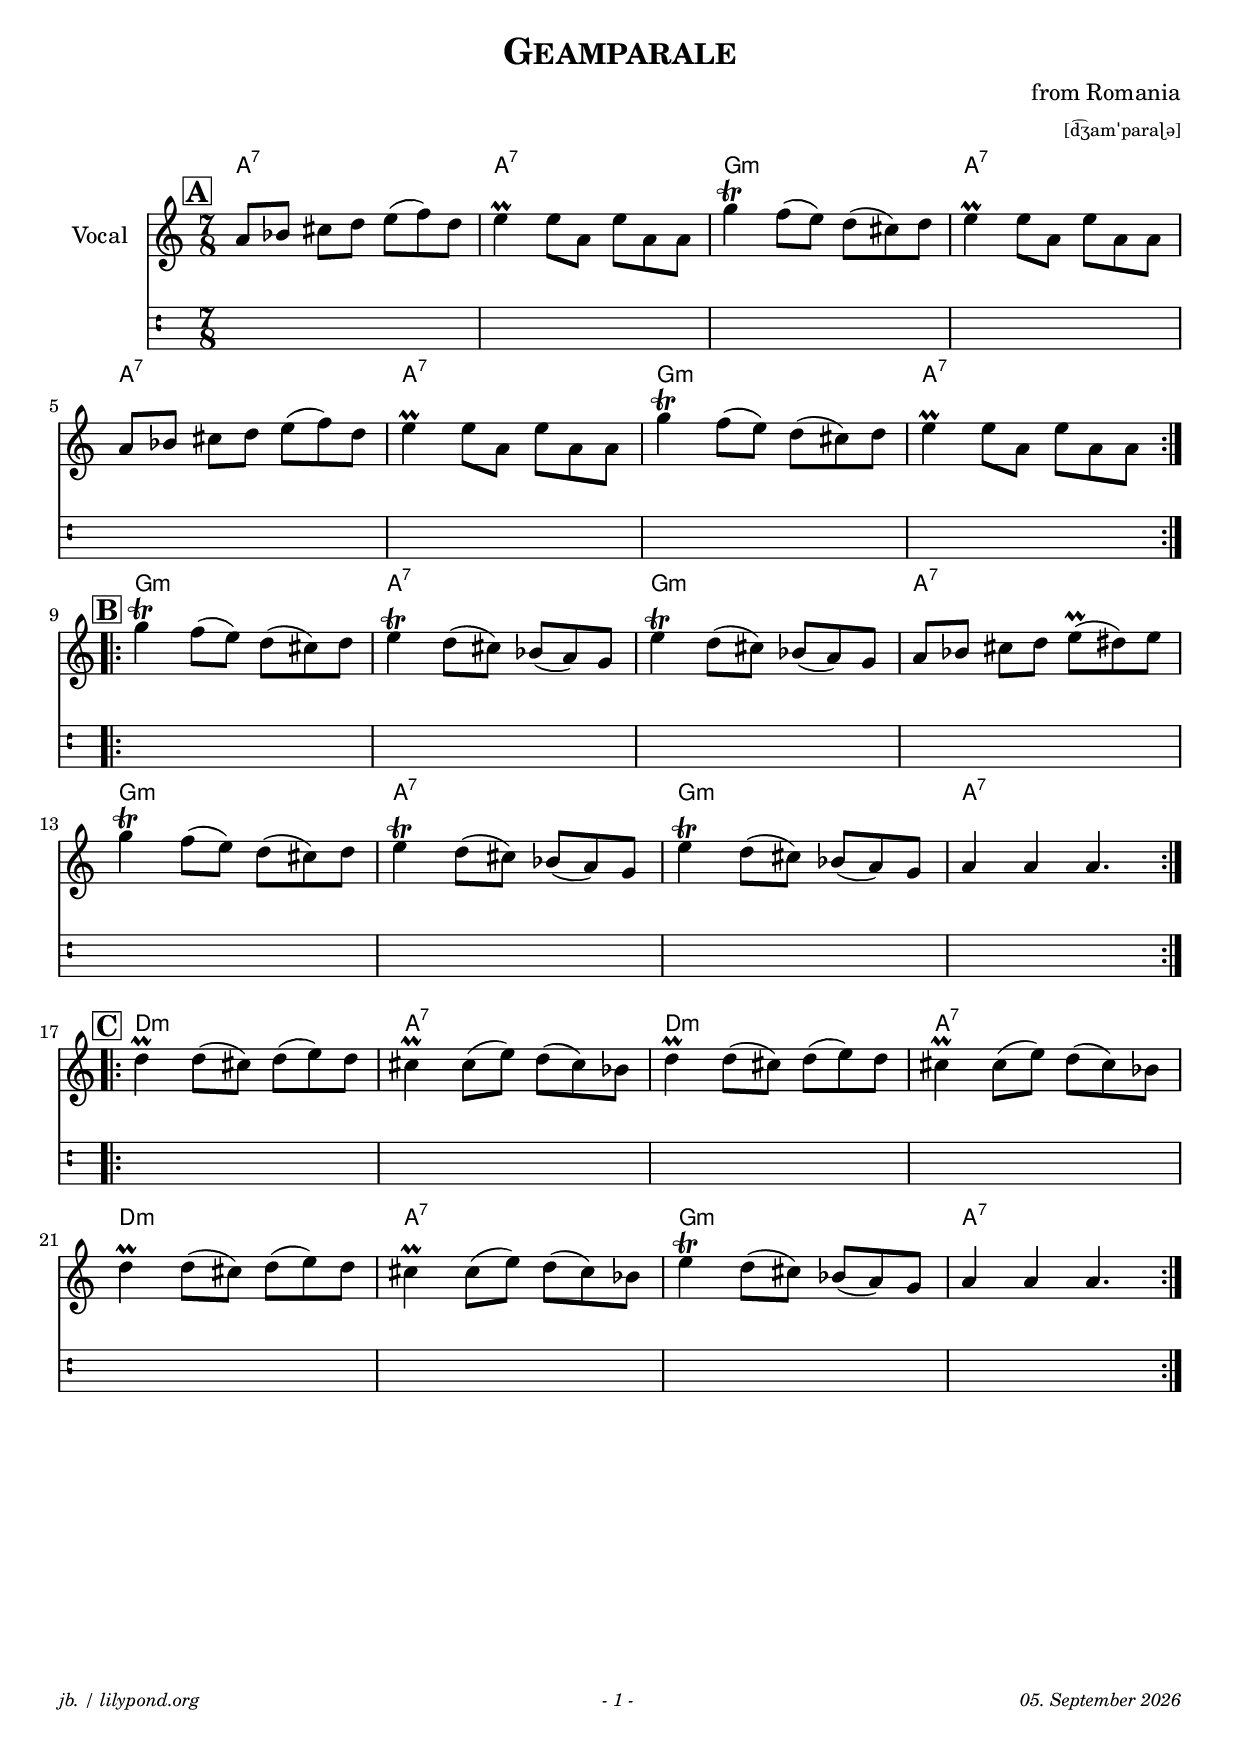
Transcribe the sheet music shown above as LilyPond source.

% tepmlate for a three parts Staff with lyrices and a repeat in it
\version "2.20.0"
\include "../_common/makros.ily"

\version "2.20.0"

piecename_footerline = "Geamparale"

version_date = "03.2023"

\header {
  title = \markup \caps  {"Geamparale"}
  composer = "from Romania"
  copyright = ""
  arranger = \markup  \fontsize #-2 {"[d͡ʒamˈparaɭə]"}
}

\include "../_common/footers.ily"
\footer_common_with_pagenum 


\paper {
  %system-system-spacing.padding = #10 % spacer between the staff group
  system-system-spacing.basic-distance = #11
  ragged-last-bottom = ##t
  bottom-margin = 7
}
\version "2.20.0"

\include "../_common/makros.ily"

global = {
    \time 7/8
    \clef treble
    % use 2 2 3 schema for bars
    \set Timing.baseMoment = #(ly:make-moment 1/8)
    \set Timing.beatStructure = 2,2,3
}

% part A : four bars that repeat
aa =  \fixed c'' { 
  a,8 bes, cis d e (f) d | e4\prall  e8 a, e a, a, | g4\trill f8 (e) d (cis) d | e4\prall e8 a, e a, a, }

aaa = { \aa \break 
        \aa }

% part B : three bars same, last different
bb = {
  g4\trill f8 (e) d (cis) d | e4\trill d8(cis) bes,(a,) g, | e4\trill d8(cis) bes,(a,) g, }

bbb = \fixed c''{ 
  \bb | a,8 bes, cis d e\prall (dis) e | 
  \bb | a,4 4 4.}

% part C : two bars same, last different
cc = { 
  d4\prall d8(cis) d(e) d | cis4\prall cis8(e) d(cis) bes,  }

ccc = \fixed c'' { 
  \cc | d4\prall d8(cis) d(e) d | cis4\prall cis8(e) d(cis) bes, | 
  \cc | e4\trill d8 (cis) bes,8 (a,) g,| a,4 4 4. | }

dm = \chordmode { d2:m s4. }
gm = \chordmode { g2:m s4. }
aspt = \chordmode { a2:7 s4. }


voice_part_a =  { 
   \key a \minor
   \mark \box_a
   \repeat volta 2 { \aaa }
   \break
}

chords_part_a =  \chordmode { 
   \repeat volta 2 { \aspt \aspt \gm \aspt \aspt \aspt \gm \aspt }
}


voice_part_b = { 
   \mark \box_b
   \repeat volta 2 { \bbb }
   \break
}

chords_part_b =  \chordmode { 
   \repeat volta 2 { \gm \aspt \gm \aspt \gm \aspt \gm \aspt    }
}


voice_part_c = { 
   \mark \box_c
   \repeat volta 2 { \ccc }
   \break
}

chords_part_c =  \chordmode { 
   \repeat volta 2 { \dm \aspt \dm \aspt \dm \aspt \gm \aspt }
}




\markup \vspace #0 % space between header and score

t={ s2 s4.} % empty bar

\score 
{
  <<
  \new ChordNames {
      \override ChordName.font-size = #0
      \chords_part_a   
      \chords_part_b   
      \chords_part_c  
    }

  \new Staff \with { instrumentName = "Vocal" midiInstrument = "Clarinet"}
    { \global 
      \voice_part_a
      \voice_part_b
      \voice_part_c
    }

  \new Staff % empty
    { \clef "vaticana-do2"
     \repeat volta 2 {\t \t \t \t \t \t \t \t }
     \repeat volta 2 {\t \t \t \t \t \t \t \t }
     \repeat volta 2 {\t \t \t \t \t \t \t \t }
    }

  >>


  \layout { }
  \midi { \tempo 4=120 }
}

